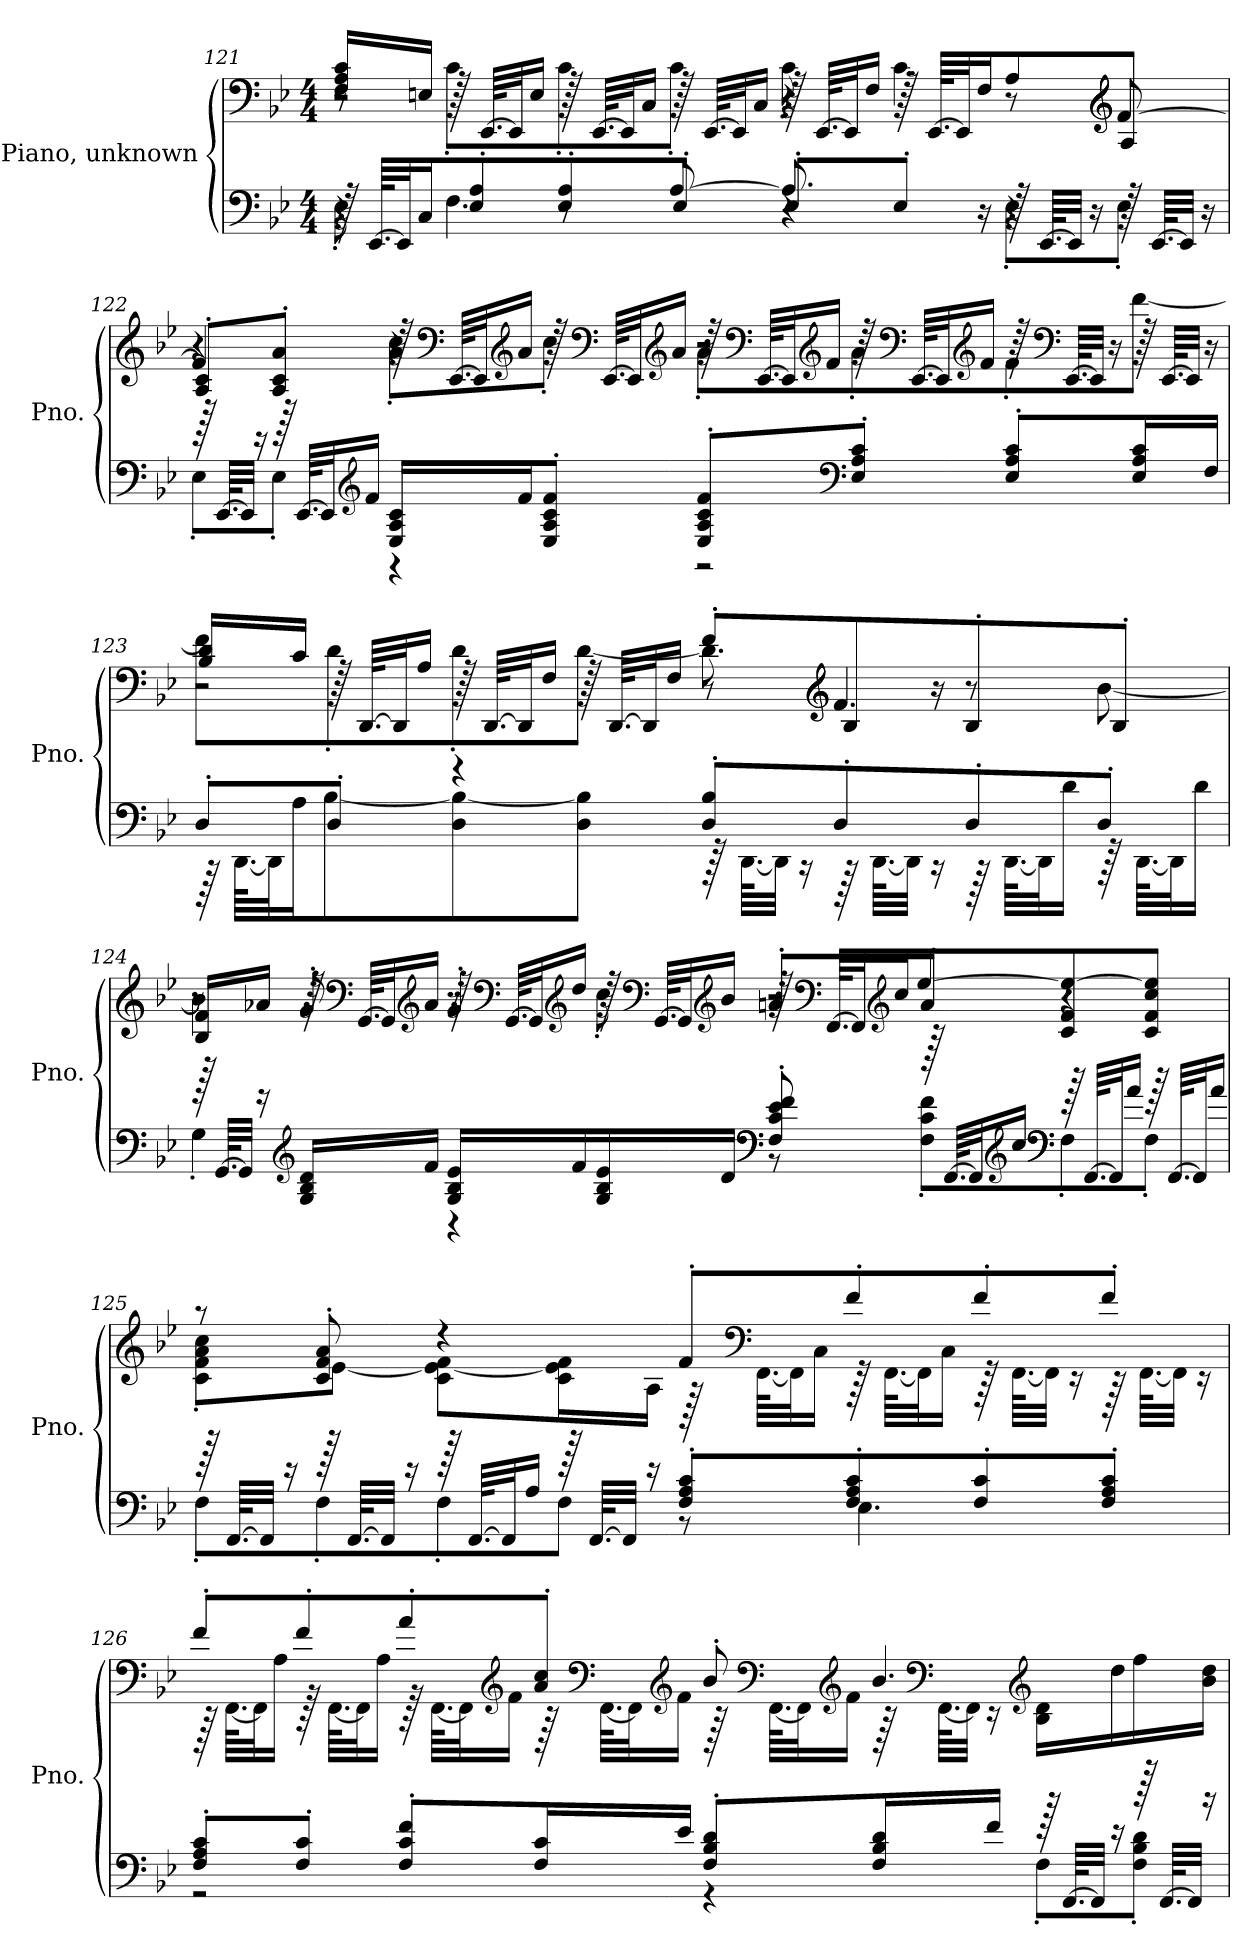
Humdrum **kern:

**kern	**kern
*part1	*part1
*staff2	*staff1
*I"Piano, unknown	*
*I'Pno.	*
!!LO:LB:g=z
*clefF4	*clefF4
*k[b-e-]	*k[b-e-]
*M4/4	*M4/4
=121	=121
*^	*^
*	*^	*	*^
4r	8E-'\	128r	2r	8r	16F/ 16A/ 16c/LL
.	.	[64.EE-/KLLL	.	.	.
.	.	32EE-/J]	.	.	.
.	.	16C/J	.	.	16En/JJ
.	4.F\	8E-/' 8A/'	.	8c'\L	128r
.	.	.	.	.	[64.EE-/KLLL
.	.	.	.	.	32EE-/J]
.	.	.	.	.	16E/JJ
8r	.	8E-/' 8A/'	.	8c'\	128r
.	.	.	.	.	[64.EE-/KLLL
.	.	.	.	.	32EE-/J]
.	.	.	.	.	16C/JJ
[8A/	.	8E-'/J	.	8c'\J	128r
.	.	.	.	.	[64.EE-/KLLL
.	.	.	.	.	32EE-/J]
.	.	.	.	.	16C/JJ
8.A/]	4r	8E-'/L	4r	8c'\	128r
.	.	.	.	.	[64.EE-/KLLL
.	.	.	.	.	32EE-/J]
.	.	.	.	.	16F/JJ
.	.	8E-'/J	.	4.c\	128r
.	.	.	.	.	[64.EE-/KLLL
.	.	.	.	.	32EE-/J]
16r	.	.	.	.	16F/J
4r	8E-'\L	128r	8r	.	8A/
.	.	[64.EE-/KLLL	.	.	.
.	.	32EE-/JJJ]	.	.	.
.	.	16r	.	.	.
*	*	*	*clefG2	*	*
.	8E-'\J	128r	[8f/	.	8A/J
.	.	[64.EE-/KLLL	.	.	.
.	.	32EE-/JJJ]	.	.	.
.	.	16r	.	.	.
*	*v	*v	*	*	*
!!LO:LB:g=z	!!	!!
=122	=122	=122	=122	=122
128r	8E-'\L	4f/]	4r	8A/' 8c/'L
[64.EE-/KLLL	.	.	.	.
32EE-/JJJ]	.	.	.	.
16r	.	.	.	.
128r	8E-'\J	.	.	8A/' 8c/' 8a/'J
[64.EE-/KLLL	.	.	.	.
32EE-/J]	.	.	.	.
*clefG2	*	*	*	*
16f/JJ	.	.	.	.
16E-/ 16A/ 16c/LL	4r	4r	8a\' 8cc\'L	128r
*	*	*clefF4	*	*
.	.	.	.	[64.EE-/KLLL
.	.	.	.	32EE-/J]
*	*	*clefG2	*	*
16f/J	.	.	.	16a/JJ
8E-/' 8A/' 8c/' 8f/'J	.	.	8cc'\J	128r
*	*	*clefF4	*	*
.	.	.	.	[64.EE-/KLLL
.	.	.	.	32EE-/J]
*	*	*clefG2	*	*
.	.	.	.	16a/JJ
8E-/' 8A/' 8c/' 8f/'L	2r	2r	8a'\L	128r
*	*	*clefF4	*	*
.	.	.	.	[64.EE-/KLLL
.	.	.	.	32EE-/J]
*	*	*clefG2	*	*
.	.	.	.	16f/JJ
*clefF4	*	*	*	*
8E-/' 8A/' 8c/'J	.	.	8a'\	128r
*	*	*clefF4	*	*
.	.	.	.	[64.EE-/KLLL
.	.	.	.	32EE-/J]
*	*	*clefG2	*	*
.	.	.	.	16f/JJ
8E-/' 8A/' 8c/'L	.	.	8f'\	128r
*	*	*clefF4	*	*
.	.	.	.	[64.EE-/KLLL
.	.	.	.	32EE-/JJJ]
.	.	.	.	16r
16E-/ 16A/ 16c/L	.	.	[8f\J	128r
.	.	.	.	[64.EE-/KLLL
.	.	.	.	32EE-/JJJ]
16F/JJ	.	.	.	16r
!!LO:LB:g=z	!!	!!
=123	=123	=123	=123	=123
8D'/L	128r	2r	8f\L]	16B-/ 16d/LL
.	[64.DD\KLLL	.	.	.
.	32DD\J]	.	.	.
.	16A\J	.	.	16c/JJ
8D'/J	[8B-\	.	8d'\	128r
.	.	.	.	[64.DD/KLLL
.	.	.	.	32DD/J]
.	.	.	.	16A/JJ
4r	8D\ 8B-\_	.	8d'\	128r
.	.	.	.	[64.DD/KLLL
.	.	.	.	32DD/J]
.	.	.	.	16F/JJ
.	8D\ 8B-\]J	.	[8d\J	128r
.	.	.	.	[64.DD/KLLL
.	.	.	.	32DD/J]
.	.	.	.	16F/JJ
8D/' 8B-/'L	128r	8r	8.d\]	8f'/L
.	[64.DD\KLLL	.	.	.
.	32DD\JJJ]	.	.	.
.	16r	.	.	.
*	*	*clefG2	*	*
8D'/	128r	4.f/	.	8B-/
.	[64.DD\KLLL	.	.	.
.	32DD\JJJ]	.	.	.
.	16r	.	16r	.
8D'/	128r	.	8r	8B-'/
.	[64.DD\KLLL	.	.	.
.	32DD\J]	.	.	.
.	16d\JJ	.	.	.
8D'/J	128r	.	[8b-\	8B-'/J
.	[64.DD\KLLL	.	.	.
.	32DD\J]	.	.	.
.	16d\JJ	.	.	.
!!LO:LB:g=z	!!	!!
=124	=124	=124	=124	=124
128r	4G'\	8r	4b-\]	16B-/ 16f/LL
[64.GG/KLLL	.	.	.	.
32GG/JJJ]	.	.	.	.
16r	.	.	.	16a-X/JJ
*clefG2	*	*	*	*
16G/ 16B-/ 16d/LL	.	8g'/	.	128r
*	*	*clefF4	*	*
.	.	.	.	[64.GG/KLLL
.	.	.	.	32GG/J]
*	*	*clefG2	*	*
16f/JJ	.	.	.	16a-/JJ
16G/ 16B-/ 16e-/LL	4r	4g'/	8r	128r
*	*	*clefF4	*	*
.	.	.	.	[64.GG/KLLL
.	.	.	.	32GG/J]
*	*	*clefG2	*	*
16f/	.	.	.	16dd/JJ
16G/ 16B-/ 16e-/	.	.	8cc'\	128r
*	*	*clefF4	*	*
.	.	.	.	[64.GG/KLLL
.	.	.	.	32GG/J]
*	*	*clefG2	*	*
16d/JJ	.	.	.	16b-/JJ
*clefF4	*	*	*	*
8F/' 8c/' 8e-/' 8f/'	8r	8an'/L	2r	128r
*	*	*clefF4	*	*
.	.	.	.	[64.FF/KLLL
.	.	.	.	32FF/J]
*	*	*clefG2	*	*
.	.	.	.	16cc/J
128r	8F\' 8c\' 8f\'L	8a'/J	.	[8ee-/
[64.FF/KLLL	.	.	.	.
32FF/J]	.	.	.	.
*clefG2	*	*	*	*
16cc/JJ	.	.	.	.
*clefF4	*	*	*	*
128r	8F'\	4r	.	8c/ 8f/ 8ee-/_
[64.FF/KLLL	.	.	.	.
32FF/J]	.	.	.	.
16a/JJ	.	.	.	.
128r	8F'\J	.	.	8c/ 8f/ 8cc/ 8ee-/]J
[64.FF/KLLL	.	.	.	.
32FF/J]	.	.	.	.
16a/JJ	.	.	.	.
*	*	*	*v	*v
!!LO:PB:g=z
=125	=125	=125	=125
128r	8F'\L	8r	8c\' 8f\' 8a\' 8cc\'L
[64.FF/KLLL	.	.	.
32FF/JJJ]	.	.	.
16r	.	.	.
128r	8F'\	8c/' 8f/' 8a/'	[8e-\J
[64.FF/KLLL	.	.	.
32FF/JJJ]	.	.	.
16r	.	.	.
128r	8F'\	4r	8c\ 8e-\_ 8f\L
[64.FF/KLLL	.	.	.
32FF/J]	.	.	.
16A/JJ	.	.	.
128r	8F\J	.	16c\ 16e-\] 16f\L
[64.FF/KLLL	.	.	.
32FF/JJJ]	.	.	.
16r	.	.	16A\JJ
8F/' 8A/' 8c/'L	8r	8f'/L	128r
*	*	*clefF4	*
.	.	.	[64.FF\KLLL
.	.	.	32FF\J]
.	.	.	16C\JJ
8F/' 8A/' 8c/'	4.E-\	8f'/	128r
.	.	.	[64.FF\KLLL
.	.	.	32FF\J]
.	.	.	16C\JJ
8F/' 8c/'	.	8f'/	128r
.	.	.	[64.FF\KLLL
.	.	.	32FF\JJJ]
.	.	.	16r
8F/' 8A/' 8c/'J	.	8f'/J	128r
.	.	.	[64.FF\KLLL
.	.	.	32FF\JJJ]
.	.	.	16r
!!LO:LB:g=z	!!
=126	=126	=126	=126
8F/' 8A/' 8c/'L	2r	8f'/L	128r
.	.	.	[64.FF\KLLL
.	.	.	32FF\J]
.	.	.	16A\JJ
8F/' 8c/'J	.	8f'/	128r
.	.	.	[64.FF\KLLL
.	.	.	32FF\J]
.	.	.	16A\JJ
8F/' 8c/' 8f/'L	.	8a'/	128r
.	.	.	[64.FF\KLLL
.	.	.	32FF\J]
*	*	*clefG2	*
.	.	.	16f\JJ
16F/ 16c/L	.	8a/' 8cc/'J	128r
*	*	*clefF4	*
.	.	.	[64.FF\KLLL
.	.	.	32FF\J]
*	*	*clefG2	*
16e-/JJ	.	.	16f\JJ
8F/' 8B-/' 8d/'L	4r	8b-'/	128r
*	*	*clefF4	*
.	.	.	[64.FF\KLLL
.	.	.	32FF\J]
*	*	*clefG2	*
.	.	.	16f\JJ
16F/ 16B-/ 16d/L	.	4.b-/	128r
*	*	*clefF4	*
.	.	.	[64.FF\KLLL
.	.	.	32FF\JJJ]
16f/JJ	.	.	16r
*	*	*clefG2	*
128r	8F'\L	.	16B-\ 16d\LL
[64.FF/KLLL	.	.	.
32FF/JJJ]	.	.	.
16r	.	.	16dd\
128r	8F\' 8B-\' 8d\'J	.	16ff\
[64.FF/KLLL	.	.	.
32FF/JJJ]	.	.	.
16r	.	.	16b-\ 16dd\JJ
*v	*v	*	*
*	*v	*v
=	=
*-	*-
